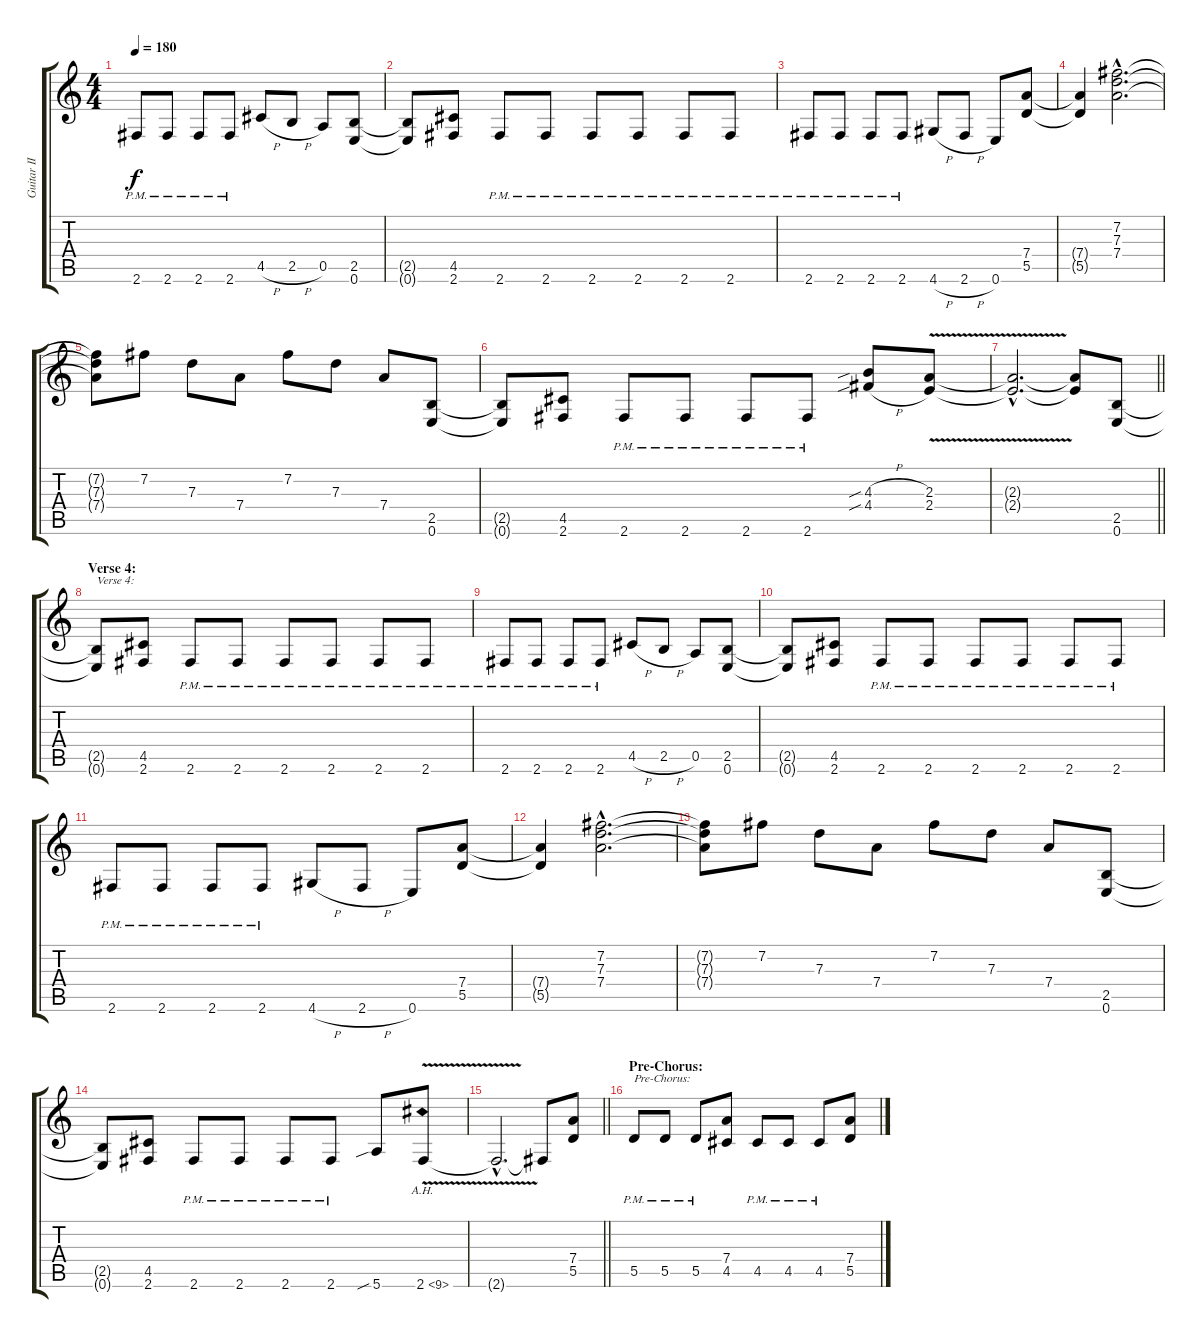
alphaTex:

\track ("Guitar II" "Guitar II") {instrument distortionguitar}
\staff {score tabs}
\tuning (E4 B3 G3 D3 A2 E2) {hide}
\ts (4 4)
\tempo 180
\clef g2
\ks c
2.6{pm}.8{dy f} 2.6{pm}.8 2.6{pm}.8 2.6{pm}.8 4.5{h}.8 2.5{h}.8 0.5.8 (2.5 0.6).8 |
(2.5{t} 0.6{t}).8 (4.5 2.6).8 2.6{pm}.8 2.6{pm}.8 2.6{pm}.8 2.6{pm}.8 2.6{pm}.8 2.6{pm}.8 |
2.6{pm}.8 2.6{pm}.8 2.6{pm}.8 2.6{pm}.8 4.6{h}.8 2.6{h}.8 0.6.8 (7.4 5.5).8 |
(7.4{t} 5.5{t}).4 (7.2{hac} 7.3{hac} 7.4{hac}).2{d} |
(7.2{t} 7.3{t} 7.4{t}).8 7.2.8 7.3.8 7.4.8 7.2.8 7.3.8 7.4.8 (2.5 0.6).8 |
(2.5{t} 0.6{t}).8 (4.5 2.6).8 2.6{pm}.8 2.6{pm}.8 2.6{pm}.8 2.6{pm}.8 (4.3{sib h} 4.4{sib h}).8 (2.3{v} 2.4).8 |
\barLineRight lightlight
(2.3{hac t} 2.4{hac t}).2{d} (2.3{t} 2.4{t}).8 (2.5 0.6).8 |
\section ("" "Verse 4:")
(2.5{t} 0.6{t}).8{txt "Verse 4:"} (4.5 2.6).8 2.6{pm}.8 2.6{pm}.8 2.6{pm}.8 2.6{pm}.8 2.6{pm}.8 2.6{pm}.8 |
2.6{pm}.8 2.6{pm}.8 2.6{pm}.8 2.6{pm}.8 4.5{h}.8 2.5{h}.8 0.5.8 (2.5 0.6).8 |
(2.5{t} 0.6{t}).8 (4.5 2.6).8 2.6{pm}.8 2.6{pm}.8 2.6{pm}.8 2.6{pm}.8 2.6{pm}.8 2.6{pm}.8 |
2.6{pm}.8 2.6{pm}.8 2.6{pm}.8 2.6{pm}.8 4.6{h}.8 2.6{h}.8 0.6.8 (7.4 5.5).8 |
(7.4{t} 5.5{t}).4 (7.2{hac} 7.3{hac} 7.4{hac}).2{d} |
(7.2{t} 7.3{t} 7.4{t}).8 7.2.8 7.3.8 7.4.8 7.2.8 7.3.8 7.4.8 (2.5 0.6).8 |
(2.5{t} 0.6{t}).8 (4.5 2.6).8 2.6{pm}.8 2.6{pm}.8 2.6{pm}.8 2.6{pm}.8 5.6{sib}.8 2.6{ah 7 v}.8 |
\barLineRight lightlight
2.6{hac t}.2{d} 2.6{t}.8 (7.4 5.5).8 |
\section ("" "Pre-Chorus:")
5.5{pm}.8{txt "Pre-Chorus:"} 5.5{pm}.8 5.5{pm}.8 (7.4 4.5).8 4.5{pm}.8 4.5{pm}.8 4.5{pm}.8 (7.4 5.5).8
